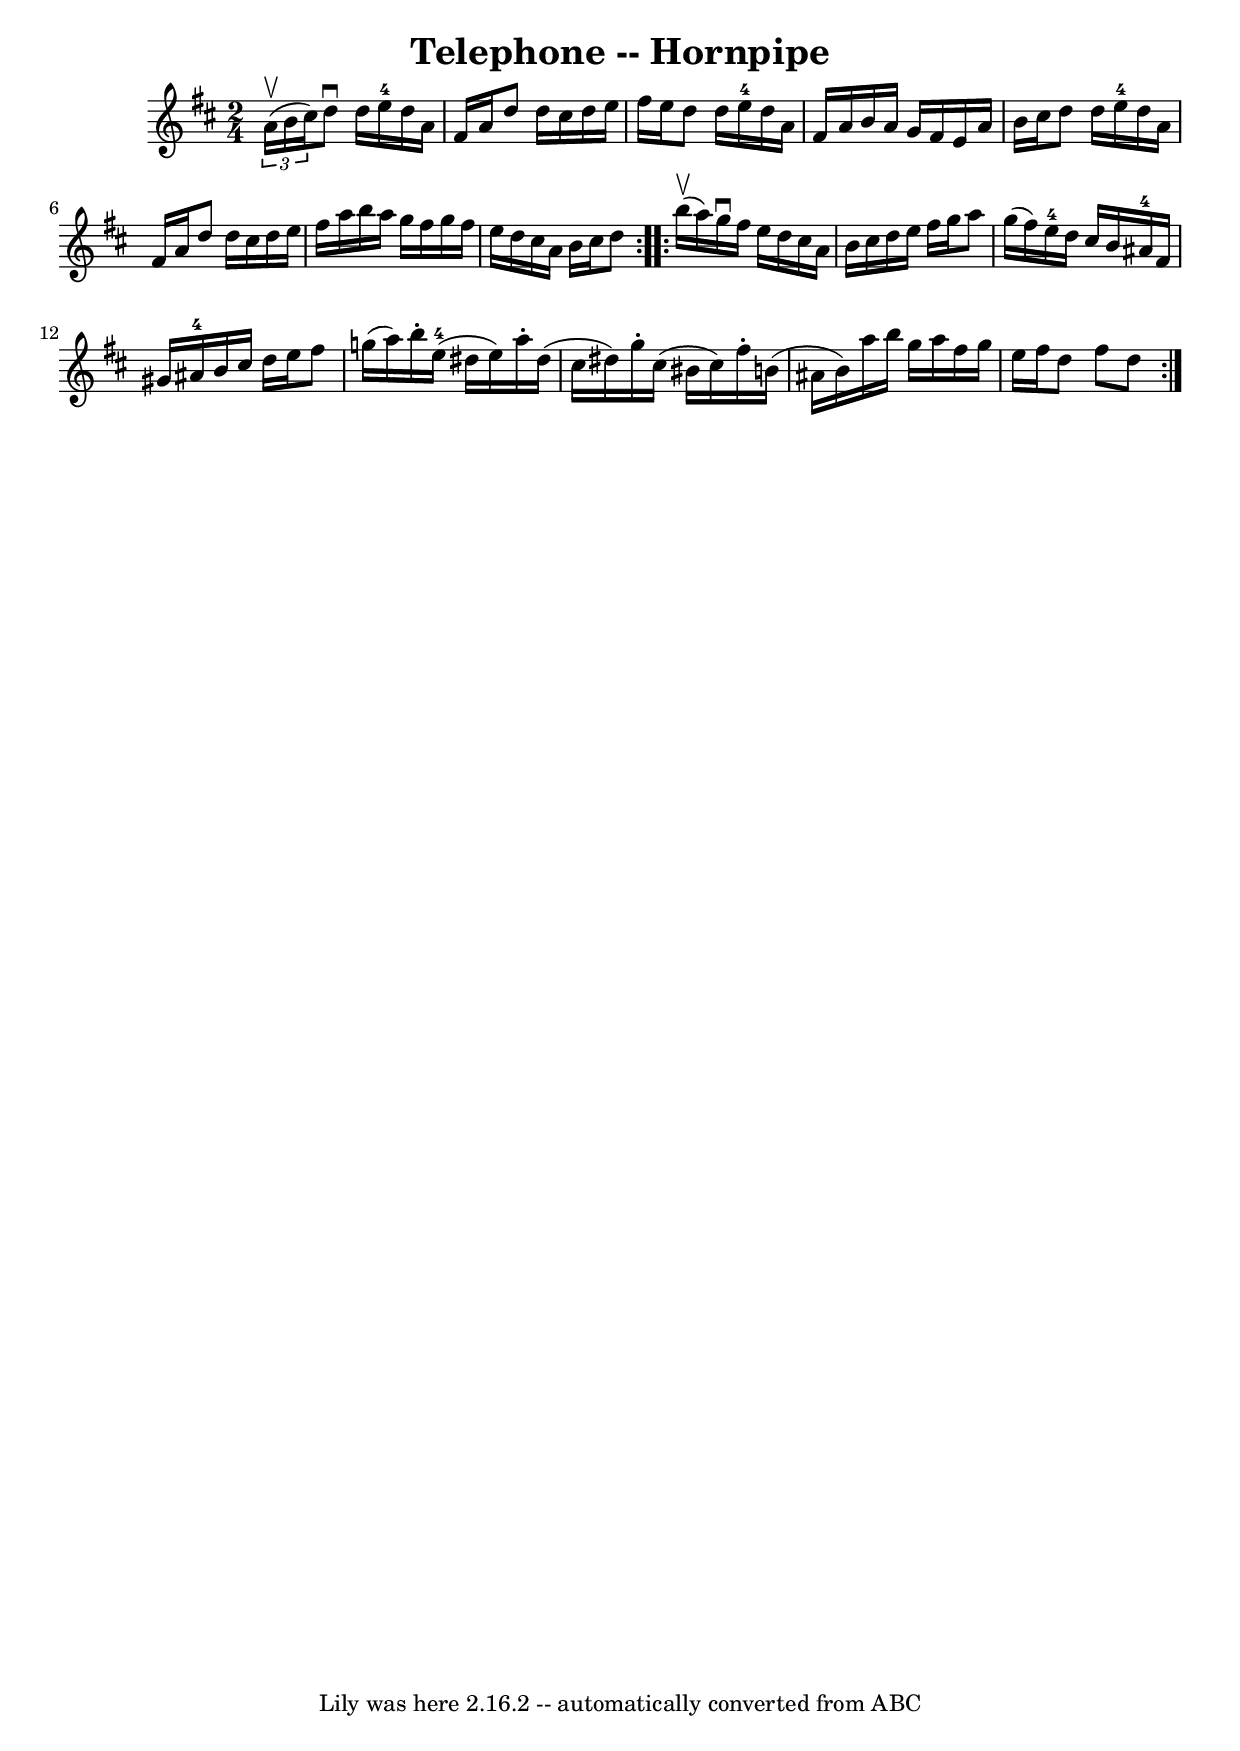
\version "2.16.2"
\include "Mammoth.ily"
\header {
  %% book = "Cole's 1000 Fiddle Tunes"
 crossRefNumber = "1"
 footnotes = ""
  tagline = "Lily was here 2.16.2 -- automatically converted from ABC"
  title = "Telephone -- Hornpipe"

}
voicedefault =  {



  \repeat volta 2 {

    \time 2/4 
    \key d \major
    \times 2/3 { a'16 (^\upbow b'16 cs''16)  	       }   |
 d''8^\downbow d''16 e''16-4 d''16 a'16 fs'16 a'16   |
 d''8 d''16 cs''16 d''16 e''16 fs''16 e''16  |
 d''8 d''16 e''16-4 d''16 a'16 fs'16 a'16   |
 b'16 a'16 g'16 fs'16 e'16 a'16 b'16 cs''16   |
 d''8 d''16 e''16-4 d''16 a'16 fs'16 a'16   |
 d''8 d''16 cs''16 d''16 e''16 fs''16 a''16   |
 b''16 a''16 g''16 fs''16 g''16 fs''16 e''16 d''16   |
 cs''16 a'16 b'16 cs''16 d''8  
  }     

  \repeat volta 2 { b''16 (^\upbow a''16)  |
 g''16^\downbow fs''16 e''16 d''16 cs''16 a'16 b'16 cs''16   |
 d''16 e''16 fs''16 g''16 a''8 g''16 (fs''16)  |
    
 e''16-4 d''16 cs''16 b'16 as'16-4 fs'16 gs'16 as'16-4  |
 b'16 cs''16 d''16 e''16 fs''8 g''!16 ( a''16)  |
 b''16-. e''16-4(ds''16 e''16) a''16-. ds''16 (cs''16 ds''16) |
 g''16-. cs''16 ( bs'16 cs''16) fs''16-. b'!16 (as'16 b'16)  |
 a''16 b''16 g''16 a''16 fs''16 g''16 e''16 fs''16    |
 d''8 fs''8 d''8  
  }   

}

\score{
  <<

    \context Staff="default"
    {
      \voicedefault 
      
    }

  >>
  \layout {
    
  }
  \midi {
  }

}
